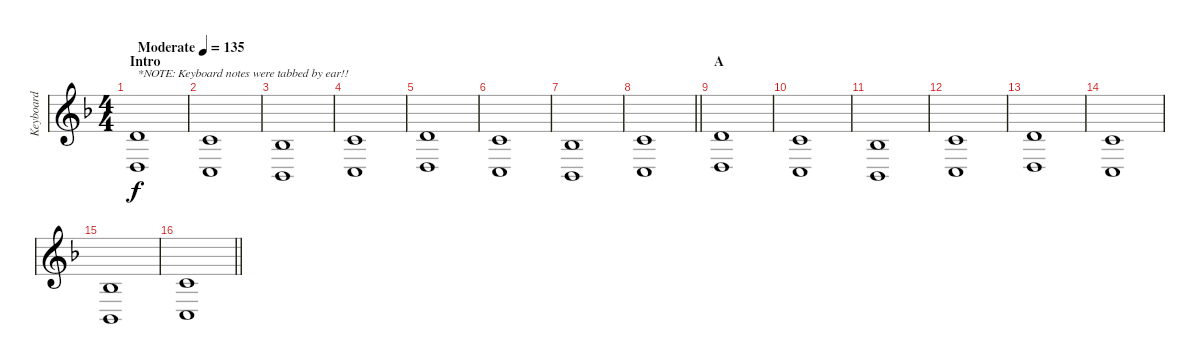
\track ("Keyboard" "Keyboard") {instrument churchorgan}
\staff {score}
\tuning (E4 B3 G3 D3 A2 E2) {hide}
\ts (4 4)
\section ("" "Intro")
\tempo (135 "Moderate")
\clef g2
\ks f
(3.2 0.4).1{txt "*NOTE: Keyboard notes were tabbed by ear!!" dy f instrument churchorgan} |
(1.2 3.5).1 |
(3.3 1.5).1 |
(1.2 3.5).1 |
(3.2 0.4).1 |
(1.2 3.5).1 |
(3.3 1.5).1 |
\barLineRight lightlight
(1.2 3.5).1 |
\section ("" "A")
(3.2 0.4).1 |
(1.2 3.5).1 |
(3.3 1.5).1 |
(1.2 3.5).1 |
(3.2 0.4).1 |
(1.2 3.5).1 |
(3.3 1.5).1 |
\barLineRight lightlight
(1.2 3.5).1
